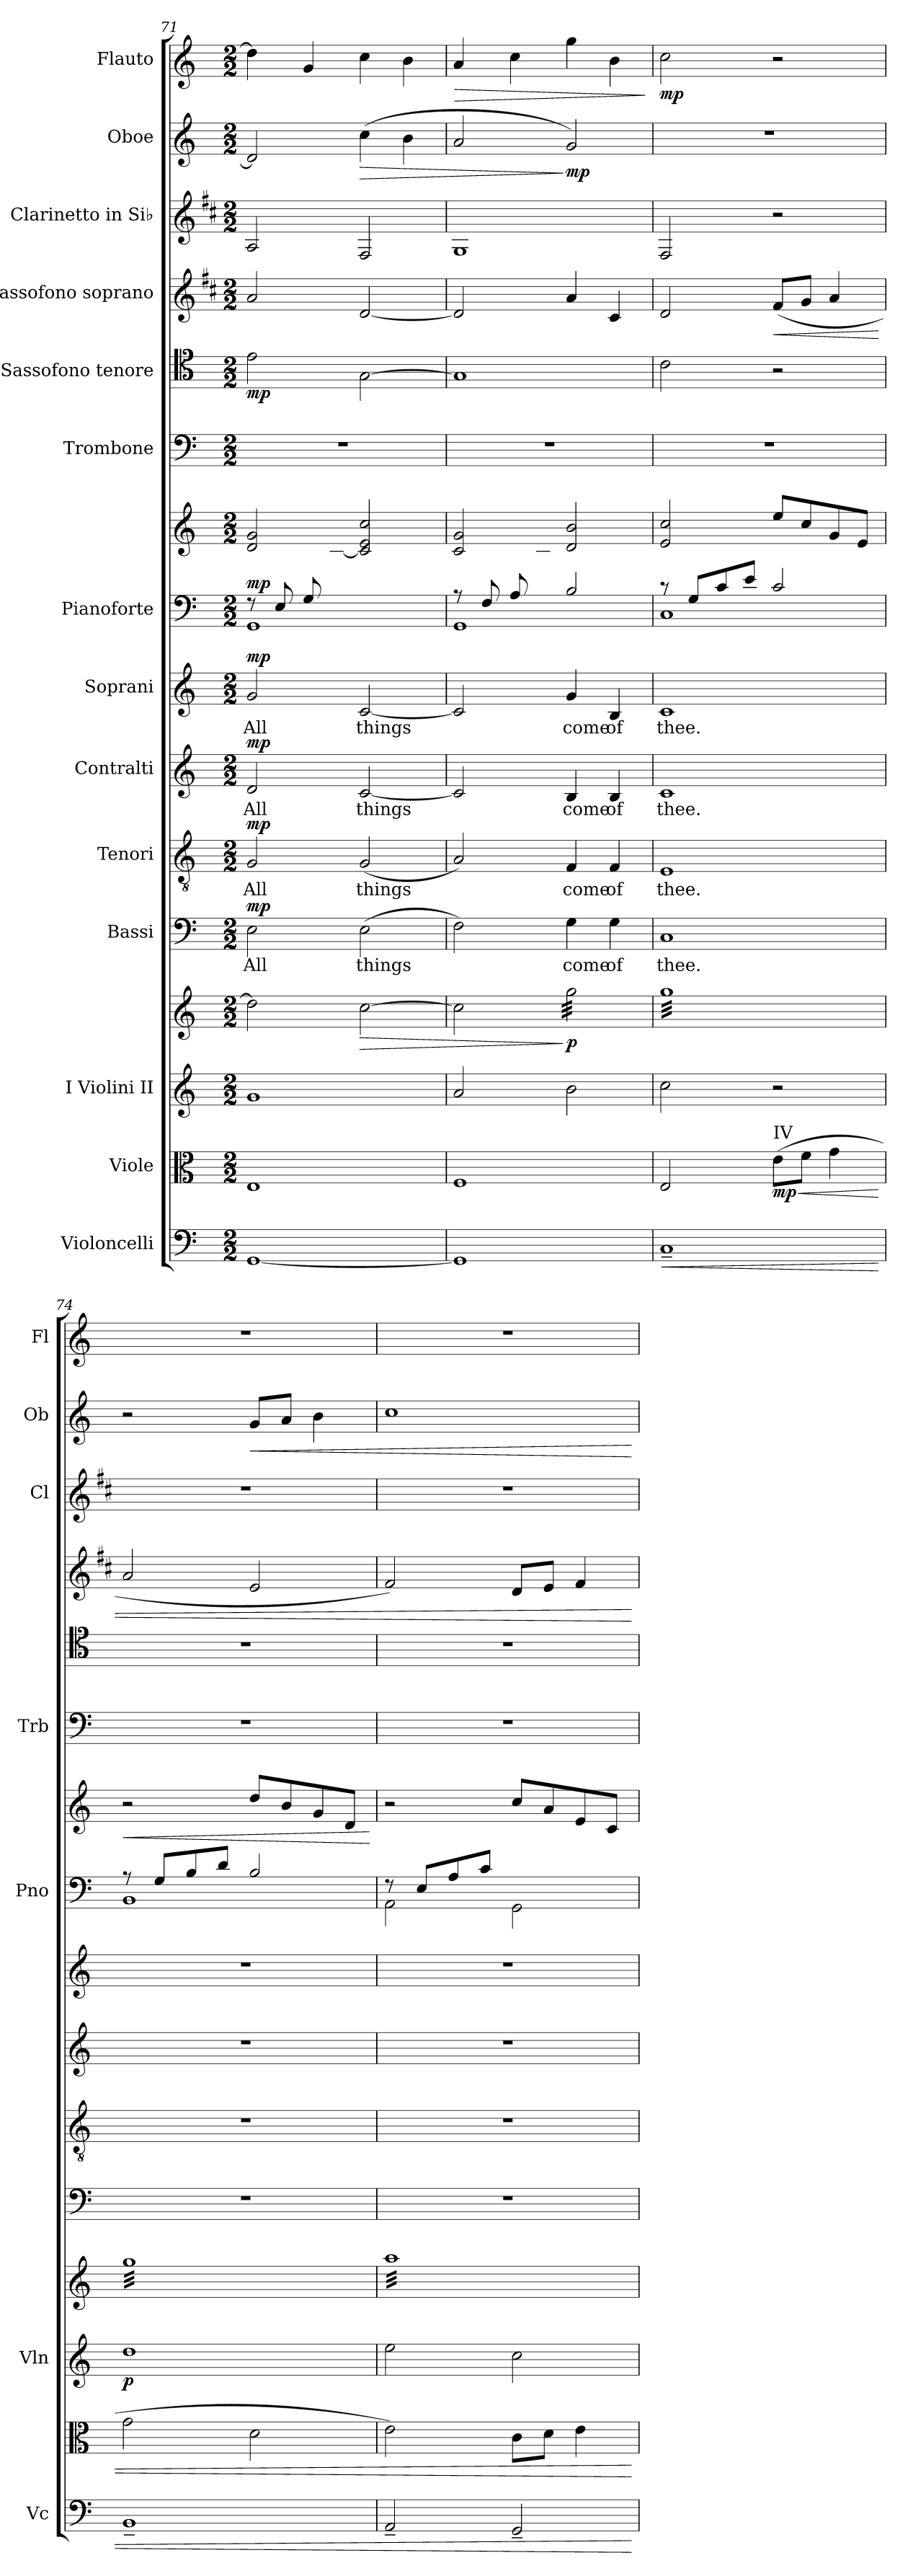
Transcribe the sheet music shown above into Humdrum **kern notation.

**kern	**dynam	**kern	**dynam	**kern	**kern	**dynam	**kern	**text	**dynam	**kern	**text	**dynam	**kern	**text	**dynam	**kern	**text	**dynam	**kern	**kern	**dynam	**kern	**kern	**dynam	**kern	**dynam	**kern	**kern	**dynam	**kern	**dynam
*part14	*part14	*part13	*part13	*part12	*part12	*part12	*part11	*part11	*part11	*part10	*part10	*part10	*part9	*part9	*part9	*part8	*part8	*part8	*part7	*part7	*part7	*part6	*part5	*part5	*part4	*part4	*part3	*part2	*part2	*part1	*part1
*staff16	*staff16	*staff15	*staff15	*staff14	*staff13	*staff13/14	*staff12	*staff12	*staff12	*staff11	*staff11	*staff11	*staff10	*staff10	*staff10	*staff9	*staff9	*staff9	*staff8	*staff7	*staff7/8	*staff6	*staff5	*staff5	*staff4	*staff4	*staff3	*staff2	*staff2	*staff1	*staff1
*I"Violoncelli	*	*I"Viole	*	*I"I  Violini  II	*	*	*I"Bassi	*	*	*I"Tenori	*	*	*I"Contralti	*	*	*I"Soprani	*	*	*I"Pianoforte	*	*	*I"Trombone	*I"Sassofono tenore	*	*I"Sassofono soprano	*	*I"Clarinetto in Si♭	*I"Oboe	*	*I"Flauto	*
*I'Vc	*	*	*	*I'Vln	*	*	*	*	*	*	*	*	*	*	*	*	*	*	*I'Pno	*	*	*I'Trb	*	*	*	*	*I'Cl	*I'Ob	*	*I'Fl	*
!!LO:PB:g=z
*clefF4	*	*clefC3	*	*clefG2	*clefG2	*	*clefF4	*	*	*clefGv2	*	*	*clefG2	*	*	*clefG2	*	*	*clefF4	*clefG2	*	*clefF4	*clefC4	*	*clefG2	*	*clefG2	*clefG2	*	*clefG2	*
*	*	*	*	*	*	*	*	*	*	*	*	*	*	*	*	*	*	*	*	*	*	*	*ITrd8c14	*	*ITrd1c2	*	*ITrd1c2	*	*	*	*
*k[]	*	*k[]	*	*k[]	*k[]	*	*k[]	*	*	*k[]	*	*	*k[]	*	*	*k[]	*	*	*k[]	*k[]	*	*k[]	*k[]	*	*k[]	*	*k[]	*k[]	*	*k[]	*
*M2/2	*	*M2/2	*	*M2/2	*M2/2	*	*M2/2	*	*	*M2/2	*	*	*M2/2	*	*	*M2/2	*	*	*M2/2	*M2/2	*	*M2/2	*M2/2	*	*M2/2	*	*M2/2	*M2/2	*	*M2/2	*
=71	=71	=71	=71	=71	=71	=71	=71	=71	=71	=71	=71	=71	=71	=71	=71	=71	=71	=71	=71	=71	=71	=71	=71	=71	=71	=71	=71	=71	=71	=71	=71
*	*	*	*	*	*	*	*	*	*	*	*	*	*	*	*	*	*	*	*^	*^	*	*	*	*	*	*	*	*	*	*	*
!	!	!	!	!	!	!	!	!	!LO:DY:a	!	!	!LO:DY:a	!	!	!LO:DY:a	!	!	!LO:DY:a	!	!	!	!	!LO:DY:a=2	!	!	!LO:DY:b	!	!LO:DY:b	!	!	!	!	!
!	!	!	!	!	!	!	!	!	!	!	!	!	!	!	!	!	!	!	!	!	!	!	!	!	!	!	!	!LO:DY:n=1:a	!	!	!	!	!
[1GG	.	1E	.	1g	2dd\]	.	2E\	All	mp	2G/	All	mp	2d/	All	mp	2g/	All	mp	8r	1GG	2d/ 2g/	4.ryy	mp	1r	2E\	mp	2g/	mp mp	2G/	2d/]	.	4dd\]	.
.	.	.	.	.	.	.	.	.	.	.	.	.	.	.	.	.	.	.	8E/L	.	.	.	.	.	.	.	.	.	.	.	.	.	.
.	.	.	.	.	.	.	.	.	.	.	.	.	.	.	.	.	.	.	8G/	.	.	.	.	.	.	.	.	.	.	.	.	4g/	.
.	.	.	.	.	.	.	.	.	.	.	.	.	.	.	.	.	.	.	8ryy	.	.	[8c\J	.	.	.	.	.	.	.	.	.	.	.
!	!	!	!	!	!	!LO:HP:b	!	!	!	!	!	!	!	!	!	!	!	!	!	!	!	!	!	!	!	!	!	!	!	!	!LO:HP:b	!	!
.	.	.	.	.	[2cc\	>	(2E\	things	.	(2G/	things	.	[2c/	things	.	[2c/	things	.	2ryy	.	2c/] 2e/ 2cc/	2ryy	.	.	[2GG\	.	[2c/	.	2E/	(4cc\	>	4cc\	.
.	.	.	.	.	.	.	.	.	.	.	.	.	.	.	.	.	.	.	.	.	.	.	.	.	.	.	.	.	.	4b\	.	4b\	.
=72	=72	=72	=72	=72	=72	=72	=72	=72	=72	=72	=72	=72	=72	=72	=72	=72	=72	=72	=72	=72	=72	=72	=72	=72	=72	=72	=72	=72	=72	=72	=72	=72	=72
!	!	!	!	!	!	!	!	!	!	!	!	!	!	!	!	!	!	!	!	!	!	!	!	!	!	!	!	!	!	!	!	!	!LO:HP:b
1GG]	.	1F	.	2a/	2cc\]	.	2F\)	.	.	2A/)	.	.	2c/]	.	.	2c/]	.	.	8r	1GG	2c/ 2g/	4.ryy	.	1r	1GG]	.	2c/]	.	1F	2a/	.	4a/	>
.	.	.	.	.	.	.	.	.	.	.	.	.	.	.	.	.	.	.	8F/L	.	.	.	.	.	.	.	.	.	.	.	.	.	.
.	.	.	.	.	.	.	.	.	.	.	.	.	.	.	.	.	.	.	8A/	.	.	.	.	.	.	.	.	.	.	.	.	4cc\	.
.	.	.	.	.	.	.	.	.	.	.	.	.	.	.	.	.	.	.	8ryy	.	.	8c\J	.	.	.	.	.	.	.	.	.	.	.
!	!	!	!	!	!	!LO:DY:n=1:b	!	!	!	!	!	!	!	!	!	!	!	!	!	!	!	!	!	!	!	!	!	!	!	!	!LO:DY:n=1:b	!	!
*	*	*	*	*	*tremolo	*	*	*	*	*	*	*	*	*	*	*	*	*	*	*	*	*	*	*	*	*	*	*	*	*	*	*	*
.	.	.	.	2b\	32gg\LLL	] p	4G\	come	.	4F/	come	.	4B/	come	.	4g/	come	.	2B/	.	2d/ 2b/	2ryy	.	.	.	.	4g/	.	.	2g/)	] mp	4gg\	.
.	.	.	.	.	32gg\	.	.	.	.	.	.	.	.	.	.	.	.	.	.	.	.	.	.	.	.	.	.	.	.	.	.	.	.
.	.	.	.	.	32gg\	.	.	.	.	.	.	.	.	.	.	.	.	.	.	.	.	.	.	.	.	.	.	.	.	.	.	.	.
.	.	.	.	.	32gg\	.	.	.	.	.	.	.	.	.	.	.	.	.	.	.	.	.	.	.	.	.	.	.	.	.	.	.	.
.	.	.	.	.	32gg\	.	.	.	.	.	.	.	.	.	.	.	.	.	.	.	.	.	.	.	.	.	.	.	.	.	.	.	.
.	.	.	.	.	32gg\	.	.	.	.	.	.	.	.	.	.	.	.	.	.	.	.	.	.	.	.	.	.	.	.	.	.	.	.
.	.	.	.	.	32gg\	.	.	.	.	.	.	.	.	.	.	.	.	.	.	.	.	.	.	.	.	.	.	.	.	.	.	.	.
.	.	.	.	.	32gg\	.	.	.	.	.	.	.	.	.	.	.	.	.	.	.	.	.	.	.	.	.	.	.	.	.	.	.	.
.	.	.	.	.	32gg\	.	4G\	of	.	4F/	of	.	4B/	of	.	4B/	of	.	.	.	.	.	.	.	.	.	4B/	.	.	.	.	4b\	.
.	.	.	.	.	32gg\	.	.	.	.	.	.	.	.	.	.	.	.	.	.	.	.	.	.	.	.	.	.	.	.	.	.	.	.
.	.	.	.	.	32gg\	.	.	.	.	.	.	.	.	.	.	.	.	.	.	.	.	.	.	.	.	.	.	.	.	.	.	.	.
.	.	.	.	.	32gg\	.	.	.	.	.	.	.	.	.	.	.	.	.	.	.	.	.	.	.	.	.	.	.	.	.	.	.	.
.	.	.	.	.	32gg\	.	.	.	.	.	.	.	.	.	.	.	.	.	.	.	.	.	.	.	.	.	.	.	.	.	.	.	.
.	.	.	.	.	32gg\	.	.	.	.	.	.	.	.	.	.	.	.	.	.	.	.	.	.	.	.	.	.	.	.	.	.	.	.
.	.	.	.	.	32gg\	.	.	.	.	.	.	.	.	.	.	.	.	.	.	.	.	.	.	.	.	.	.	.	.	.	.	.	.
.	.	.	.	.	32gg\JJJ	.	.	.	.	.	.	.	.	.	.	.	.	.	.	.	.	.	.	.	.	.	.	.	.	.	.	.	.
*	*	*	*	*	*	*	*	*	*	*	*	*	*	*	*	*	*	*	*v	*v	*	*	*	*	*	*	*	*	*	*	*	*	*
*	*	*	*	*	*	*	*	*	*	*	*	*	*	*	*	*	*	*	*	*v	*v	*	*	*	*	*	*	*	*	*	*	*
.	.	.	.	.	.	.	.	.	.	.	.	.	.	.	.	.	.	.	.	.	.	.	.	.	.	.	.	.	.	.	]
=73	=73	=73	=73	=73	=73	=73	=73	=73	=73	=73	=73	=73	=73	=73	=73	=73	=73	=73	=73	=73	=73	=73	=73	=73	=73	=73	=73	=73	=73	=73	=73
!	!LO:HP:b	!	!	!	!	!	!	!	!	!	!	!	!	!	!	!	!	!	!	!	!	!	!	!	!	!	!	!	!	!	!LO:DY:b
*	*	*	*	*	*	*	*	*	*	*	*	*	*	*	*	*	*	*	*^	*^	*	*	*	*	*	*	*	*	*	*	*
1C~	<	2E/	.	2cc\	32ggLLL	.	1C	thee.	.	1E	thee.	.	1c	thee.	.	1c	thee.	.	8r	1C	2e/ 2cc/	2ryy	.	1r	2C\	.	2c/	.	2E/	1r	.	2cc\	mp
.	.	.	.	.	32gg	.	.	.	.	.	.	.	.	.	.	.	.	.	.	.	.	.	.	.	.	.	.	.	.	.	.	.	.
.	.	.	.	.	32gg	.	.	.	.	.	.	.	.	.	.	.	.	.	.	.	.	.	.	.	.	.	.	.	.	.	.	.	.
.	.	.	.	.	32gg	.	.	.	.	.	.	.	.	.	.	.	.	.	.	.	.	.	.	.	.	.	.	.	.	.	.	.	.
.	.	.	.	.	32gg	.	.	.	.	.	.	.	.	.	.	.	.	.	8G/L	.	.	.	.	.	.	.	.	.	.	.	.	.	.
.	.	.	.	.	32gg	.	.	.	.	.	.	.	.	.	.	.	.	.	.	.	.	.	.	.	.	.	.	.	.	.	.	.	.
.	.	.	.	.	32gg	.	.	.	.	.	.	.	.	.	.	.	.	.	.	.	.	.	.	.	.	.	.	.	.	.	.	.	.
.	.	.	.	.	32gg	.	.	.	.	.	.	.	.	.	.	.	.	.	.	.	.	.	.	.	.	.	.	.	.	.	.	.	.
.	.	.	.	.	32gg	.	.	.	.	.	.	.	.	.	.	.	.	.	8c/	.	.	.	.	.	.	.	.	.	.	.	.	.	.
.	.	.	.	.	32gg	.	.	.	.	.	.	.	.	.	.	.	.	.	.	.	.	.	.	.	.	.	.	.	.	.	.	.	.
.	.	.	.	.	32gg	.	.	.	.	.	.	.	.	.	.	.	.	.	.	.	.	.	.	.	.	.	.	.	.	.	.	.	.
.	.	.	.	.	32gg	.	.	.	.	.	.	.	.	.	.	.	.	.	.	.	.	.	.	.	.	.	.	.	.	.	.	.	.
.	.	.	.	.	32gg	.	.	.	.	.	.	.	.	.	.	.	.	.	8e/J	.	.	.	.	.	.	.	.	.	.	.	.	.	.
.	.	.	.	.	32gg	.	.	.	.	.	.	.	.	.	.	.	.	.	.	.	.	.	.	.	.	.	.	.	.	.	.	.	.
.	.	.	.	.	32gg	.	.	.	.	.	.	.	.	.	.	.	.	.	.	.	.	.	.	.	.	.	.	.	.	.	.	.	.
.	.	.	.	.	32gg	.	.	.	.	.	.	.	.	.	.	.	.	.	.	.	.	.	.	.	.	.	.	.	.	.	.	.	.
!	!	!LO:TX:a:t=IV	!	!	!	!	!	!	!	!	!	!	!	!	!	!	!	!	!	!	!	!	!	!	!	!	!	!	!	!	!	!	!
!	!	!	!LO:HP:b	!	!	!	!	!	!	!	!	!	!	!	!	!	!	!	!	!	!	!	!	!	!	!	!	!LO:HP:b	!	!	!	!	!
!	!	!	!LO:DY:n=1:b	!	!	!	!	!	!	!	!	!	!	!	!	!	!	!	!	!	!	!	!	!	!	!	!	!	!	!	!	!	!
.	.	(8e\L	< mp	2r	32gg	.	.	.	.	.	.	.	.	.	.	.	.	.	2c/	.	8ee/L	2ryy	.	.	2r	.	(8e/L	<	2r	.	.	2r	.
.	.	.	.	.	32gg	.	.	.	.	.	.	.	.	.	.	.	.	.	.	.	.	.	.	.	.	.	.	.	.	.	.	.	.
.	.	.	.	.	32gg	.	.	.	.	.	.	.	.	.	.	.	.	.	.	.	.	.	.	.	.	.	.	.	.	.	.	.	.
.	.	.	.	.	32gg	.	.	.	.	.	.	.	.	.	.	.	.	.	.	.	.	.	.	.	.	.	.	.	.	.	.	.	.
.	.	8f\J	.	.	32gg	.	.	.	.	.	.	.	.	.	.	.	.	.	.	.	8cc/	.	.	.	.	.	8f/J	.	.	.	.	.	.
.	.	.	.	.	32gg	.	.	.	.	.	.	.	.	.	.	.	.	.	.	.	.	.	.	.	.	.	.	.	.	.	.	.	.
.	.	.	.	.	32gg	.	.	.	.	.	.	.	.	.	.	.	.	.	.	.	.	.	.	.	.	.	.	.	.	.	.	.	.
.	.	.	.	.	32gg	.	.	.	.	.	.	.	.	.	.	.	.	.	.	.	.	.	.	.	.	.	.	.	.	.	.	.	.
.	.	4g\	.	.	32gg	.	.	.	.	.	.	.	.	.	.	.	.	.	.	.	8g/	.	.	.	.	.	4g/	.	.	.	.	.	.
.	.	.	.	.	32gg	.	.	.	.	.	.	.	.	.	.	.	.	.	.	.	.	.	.	.	.	.	.	.	.	.	.	.	.
.	.	.	.	.	32gg	.	.	.	.	.	.	.	.	.	.	.	.	.	.	.	.	.	.	.	.	.	.	.	.	.	.	.	.
.	.	.	.	.	32gg	.	.	.	.	.	.	.	.	.	.	.	.	.	.	.	.	.	.	.	.	.	.	.	.	.	.	.	.
.	.	.	.	.	32gg	.	.	.	.	.	.	.	.	.	.	.	.	.	.	.	8e/J	.	.	.	.	.	.	.	.	.	.	.	.
.	.	.	.	.	32gg	.	.	.	.	.	.	.	.	.	.	.	.	.	.	.	.	.	.	.	.	.	.	.	.	.	.	.	.
.	.	.	.	.	32gg	.	.	.	.	.	.	.	.	.	.	.	.	.	.	.	.	.	.	.	.	.	.	.	.	.	.	.	.
.	.	.	.	.	32ggJJJ	.	.	.	.	.	.	.	.	.	.	.	.	.	.	.	.	.	.	.	.	.	.	.	.	.	.	.	.
=74	=74	=74	=74	=74	=74	=74	=74	=74	=74	=74	=74	=74	=74	=74	=74	=74	=74	=74	=74	=74	=74	=74	=74	=74	=74	=74	=74	=74	=74	=74	=74	=74	=74
!	!	!	!	!	!	!LO:DY:b=2	!	!	!	!	!	!	!	!	!	!	!	!	!	!	!	!	!LO:HP:b	!	!	!	!	!	!	!	!	!	!
*	*	*	*	*	*	*	*	*	*	*	*	*	*	*	*	*	*	*	*	*	*	*	*	*	*	*	*	*	*	*^	*	*	*
1BB~	.	2g\	.	1dd	32ggLLL	p	1r	.	.	1r	.	.	1r	.	.	1r	.	.	8r	1BB	2r	2ryy	<	1r	1r	.	2g/	.	1r	2r	2ryy	.	1r	.
.	.	.	.	.	32gg	.	.	.	.	.	.	.	.	.	.	.	.	.	.	.	.	.	.	.	.	.	.	.	.	.	.	.	.	.
.	.	.	.	.	32gg	.	.	.	.	.	.	.	.	.	.	.	.	.	.	.	.	.	.	.	.	.	.	.	.	.	.	.	.	.
.	.	.	.	.	32gg	.	.	.	.	.	.	.	.	.	.	.	.	.	.	.	.	.	.	.	.	.	.	.	.	.	.	.	.	.
.	.	.	.	.	32gg	.	.	.	.	.	.	.	.	.	.	.	.	.	8G/L	.	.	.	.	.	.	.	.	.	.	.	.	.	.	.
.	.	.	.	.	32gg	.	.	.	.	.	.	.	.	.	.	.	.	.	.	.	.	.	.	.	.	.	.	.	.	.	.	.	.	.
.	.	.	.	.	32gg	.	.	.	.	.	.	.	.	.	.	.	.	.	.	.	.	.	.	.	.	.	.	.	.	.	.	.	.	.
.	.	.	.	.	32gg	.	.	.	.	.	.	.	.	.	.	.	.	.	.	.	.	.	.	.	.	.	.	.	.	.	.	.	.	.
.	.	.	.	.	32gg	.	.	.	.	.	.	.	.	.	.	.	.	.	8B/	.	.	.	.	.	.	.	.	.	.	.	.	.	.	.
.	.	.	.	.	32gg	.	.	.	.	.	.	.	.	.	.	.	.	.	.	.	.	.	.	.	.	.	.	.	.	.	.	.	.	.
.	.	.	.	.	32gg	.	.	.	.	.	.	.	.	.	.	.	.	.	.	.	.	.	.	.	.	.	.	.	.	.	.	.	.	.
.	.	.	.	.	32gg	.	.	.	.	.	.	.	.	.	.	.	.	.	.	.	.	.	.	.	.	.	.	.	.	.	.	.	.	.
.	.	.	.	.	32gg	.	.	.	.	.	.	.	.	.	.	.	.	.	8d/J	.	.	.	.	.	.	.	.	.	.	.	.	.	.	.
.	.	.	.	.	32gg	.	.	.	.	.	.	.	.	.	.	.	.	.	.	.	.	.	.	.	.	.	.	.	.	.	.	.	.	.
.	.	.	.	.	32gg	.	.	.	.	.	.	.	.	.	.	.	.	.	.	.	.	.	.	.	.	.	.	.	.	.	.	.	.	.
.	.	.	.	.	32gg	.	.	.	.	.	.	.	.	.	.	.	.	.	.	.	.	.	.	.	.	.	.	.	.	.	.	.	.	.
!	!	!	!	!	!	!	!	!	!	!	!	!	!	!	!	!	!	!	!	!	!	!	!	!	!	!	!	!	!	!	!	!LO:HP:b	!	!
.	.	2d\	.	.	32gg	.	.	.	.	.	.	.	.	.	.	.	.	.	2B/	.	8dd/L	2ryy	.	.	.	.	2d/	.	.	8g/L	2ryy	<	.	.
.	.	.	.	.	32gg	.	.	.	.	.	.	.	.	.	.	.	.	.	.	.	.	.	.	.	.	.	.	.	.	.	.	.	.	.
.	.	.	.	.	32gg	.	.	.	.	.	.	.	.	.	.	.	.	.	.	.	.	.	.	.	.	.	.	.	.	.	.	.	.	.
.	.	.	.	.	32gg	.	.	.	.	.	.	.	.	.	.	.	.	.	.	.	.	.	.	.	.	.	.	.	.	.	.	.	.	.
.	.	.	.	.	32gg	.	.	.	.	.	.	.	.	.	.	.	.	.	.	.	8b/	.	.	.	.	.	.	.	.	8a/J	.	.	.	.
.	.	.	.	.	32gg	.	.	.	.	.	.	.	.	.	.	.	.	.	.	.	.	.	.	.	.	.	.	.	.	.	.	.	.	.
.	.	.	.	.	32gg	.	.	.	.	.	.	.	.	.	.	.	.	.	.	.	.	.	.	.	.	.	.	.	.	.	.	.	.	.
.	.	.	.	.	32gg	.	.	.	.	.	.	.	.	.	.	.	.	.	.	.	.	.	.	.	.	.	.	.	.	.	.	.	.	.
.	.	.	.	.	32gg	.	.	.	.	.	.	.	.	.	.	.	.	.	.	.	8g/	.	.	.	.	.	.	.	.	4b\	.	.	.	.
.	.	.	.	.	32gg	.	.	.	.	.	.	.	.	.	.	.	.	.	.	.	.	.	.	.	.	.	.	.	.	.	.	.	.	.
.	.	.	.	.	32gg	.	.	.	.	.	.	.	.	.	.	.	.	.	.	.	.	.	.	.	.	.	.	.	.	.	.	.	.	.
.	.	.	.	.	32gg	.	.	.	.	.	.	.	.	.	.	.	.	.	.	.	.	.	.	.	.	.	.	.	.	.	.	.	.	.
.	.	.	.	.	32gg	.	.	.	.	.	.	.	.	.	.	.	.	.	.	.	8d/J	.	.	.	.	.	.	.	.	.	.	.	.	.
.	.	.	.	.	32gg	.	.	.	.	.	.	.	.	.	.	.	.	.	.	.	.	.	.	.	.	.	.	.	.	.	.	.	.	.
.	.	.	.	.	32gg	.	.	.	.	.	.	.	.	.	.	.	.	.	.	.	.	.	.	.	.	.	.	.	.	.	.	.	.	.
.	.	.	.	.	32ggJJJ	.	.	.	.	.	.	.	.	.	.	.	.	.	.	.	.	.	.	.	.	.	.	.	.	.	.	.	.	.
*	*	*	*	*	*	*	*	*	*	*	*	*	*	*	*	*	*	*	*v	*v	*	*	*	*	*	*	*	*	*	*v	*v	*	*	*
*	*	*	*	*	*	*	*	*	*	*	*	*	*	*	*	*	*	*	*	*v	*v	*	*	*	*	*	*	*	*	*	*	*
.	.	.	.	.	.	.	.	.	.	.	.	.	.	.	.	.	.	.	.	.	[	.	.	.	.	.	.	.	.	.	.
!!LO:PB:g=z
=75	=75	=75	=75	=75	=75	=75	=75	=75	=75	=75	=75	=75	=75	=75	=75	=75	=75	=75	=75	=75	=75	=75	=75	=75	=75	=75	=75	=75	=75	=75	=75
*	*	*	*	*	*	*	*	*	*	*	*	*	*	*	*	*	*	*	*^	*^	*	*	*	*	*	*	*	*^	*	*	*
2AA~/	.	2e\)	.	2ee\	32aaLLL	.	1r	.	.	1r	.	.	1r	.	.	1r	.	.	8r	2AA\	2r	2ryy	.	1r	1r	.	2e/)	.	1r	1cc	2ryy	.	1r	.
.	.	.	.	.	32aa	.	.	.	.	.	.	.	.	.	.	.	.	.	.	.	.	.	.	.	.	.	.	.	.	.	.	.	.	.
.	.	.	.	.	32aa	.	.	.	.	.	.	.	.	.	.	.	.	.	.	.	.	.	.	.	.	.	.	.	.	.	.	.	.	.
.	.	.	.	.	32aa	.	.	.	.	.	.	.	.	.	.	.	.	.	.	.	.	.	.	.	.	.	.	.	.	.	.	.	.	.
.	.	.	.	.	32aa	.	.	.	.	.	.	.	.	.	.	.	.	.	8E/L	.	.	.	.	.	.	.	.	.	.	.	.	.	.	.
.	.	.	.	.	32aa	.	.	.	.	.	.	.	.	.	.	.	.	.	.	.	.	.	.	.	.	.	.	.	.	.	.	.	.	.
.	.	.	.	.	32aa	.	.	.	.	.	.	.	.	.	.	.	.	.	.	.	.	.	.	.	.	.	.	.	.	.	.	.	.	.
.	.	.	.	.	32aa	.	.	.	.	.	.	.	.	.	.	.	.	.	.	.	.	.	.	.	.	.	.	.	.	.	.	.	.	.
.	.	.	.	.	32aa	.	.	.	.	.	.	.	.	.	.	.	.	.	8A/	.	.	.	.	.	.	.	.	.	.	.	.	.	.	.
.	.	.	.	.	32aa	.	.	.	.	.	.	.	.	.	.	.	.	.	.	.	.	.	.	.	.	.	.	.	.	.	.	.	.	.
.	.	.	.	.	32aa	.	.	.	.	.	.	.	.	.	.	.	.	.	.	.	.	.	.	.	.	.	.	.	.	.	.	.	.	.
.	.	.	.	.	32aa	.	.	.	.	.	.	.	.	.	.	.	.	.	.	.	.	.	.	.	.	.	.	.	.	.	.	.	.	.
.	.	.	.	.	32aa	.	.	.	.	.	.	.	.	.	.	.	.	.	8c/J	.	.	.	.	.	.	.	.	.	.	.	.	.	.	.
.	.	.	.	.	32aa	.	.	.	.	.	.	.	.	.	.	.	.	.	.	.	.	.	.	.	.	.	.	.	.	.	.	.	.	.
.	.	.	.	.	32aa	.	.	.	.	.	.	.	.	.	.	.	.	.	.	.	.	.	.	.	.	.	.	.	.	.	.	.	.	.
.	.	.	.	.	32aa	.	.	.	.	.	.	.	.	.	.	.	.	.	.	.	.	.	.	.	.	.	.	.	.	.	.	.	.	.
2GG~/	.	8c\L	.	2cc\	32aa	.	.	.	.	.	.	.	.	.	.	.	.	.	2GG\	2ryy	8cc/L	2ryy	.	.	.	.	8c/L	.	.	.	2ryy	.	.	.
.	.	.	.	.	32aa	.	.	.	.	.	.	.	.	.	.	.	.	.	.	.	.	.	.	.	.	.	.	.	.	.	.	.	.	.
.	.	.	.	.	32aa	.	.	.	.	.	.	.	.	.	.	.	.	.	.	.	.	.	.	.	.	.	.	.	.	.	.	.	.	.
.	.	.	.	.	32aa	.	.	.	.	.	.	.	.	.	.	.	.	.	.	.	.	.	.	.	.	.	.	.	.	.	.	.	.	.
.	.	8d\J	.	.	32aa	.	.	.	.	.	.	.	.	.	.	.	.	.	.	.	8a/	.	.	.	.	.	8d/J	.	.	.	.	.	.	.
.	.	.	.	.	32aa	.	.	.	.	.	.	.	.	.	.	.	.	.	.	.	.	.	.	.	.	.	.	.	.	.	.	.	.	.
.	.	.	.	.	32aa	.	.	.	.	.	.	.	.	.	.	.	.	.	.	.	.	.	.	.	.	.	.	.	.	.	.	.	.	.
.	.	.	.	.	32aa	.	.	.	.	.	.	.	.	.	.	.	.	.	.	.	.	.	.	.	.	.	.	.	.	.	.	.	.	.
.	.	4e\	.	.	32aa	.	.	.	.	.	.	.	.	.	.	.	.	.	.	.	8e/	.	.	.	.	.	4e/	.	.	.	.	.	.	.
.	.	.	.	.	32aa	.	.	.	.	.	.	.	.	.	.	.	.	.	.	.	.	.	.	.	.	.	.	.	.	.	.	.	.	.
.	.	.	.	.	32aa	.	.	.	.	.	.	.	.	.	.	.	.	.	.	.	.	.	.	.	.	.	.	.	.	.	.	.	.	.
.	.	.	.	.	32aa	.	.	.	.	.	.	.	.	.	.	.	.	.	.	.	.	.	.	.	.	.	.	.	.	.	.	.	.	.
.	.	.	.	.	32aa	.	.	.	.	.	.	.	.	.	.	.	.	.	.	.	8c/J	.	.	.	.	.	.	.	.	.	.	.	.	.
.	.	.	.	.	32aa	.	.	.	.	.	.	.	.	.	.	.	.	.	.	.	.	.	.	.	.	.	.	.	.	.	.	.	.	.
.	.	.	.	.	32aa	.	.	.	.	.	.	.	.	.	.	.	.	.	.	.	.	.	.	.	.	.	.	.	.	.	.	.	.	.
.	.	.	.	.	32aaJJJ	.	.	.	.	.	.	.	.	.	.	.	.	.	.	.	.	.	.	.	.	.	.	.	.	.	.	.	.	.
*	*	*	*	*	*Xtremolo	*	*	*	*	*	*	*	*	*	*	*	*	*	*	*	*	*	*	*	*	*	*	*	*	*	*	*	*	*
*	*	*	*	*	*	*	*	*	*	*	*	*	*	*	*	*	*	*	*v	*v	*	*	*	*	*	*	*	*	*	*v	*v	*	*	*
*	*	*	*	*	*	*	*	*	*	*	*	*	*	*	*	*	*	*	*	*v	*v	*	*	*	*	*	*	*	*	*	*	*
.	[	.	[	.	.	.	.	.	.	.	.	.	.	.	.	.	.	.	.	.	.	.	.	.	.	[	.	.	[	.	.
=	=	=	=	=	=	=	=	=	=	=	=	=	=	=	=	=	=	=	=	=	=	=	=	=	=	=	=	=	=	=	=
*-	*-	*-	*-	*-	*-	*-	*-	*-	*-	*-	*-	*-	*-	*-	*-	*-	*-	*-	*-	*-	*-	*-	*-	*-	*-	*-	*-	*-	*-	*-	*-
